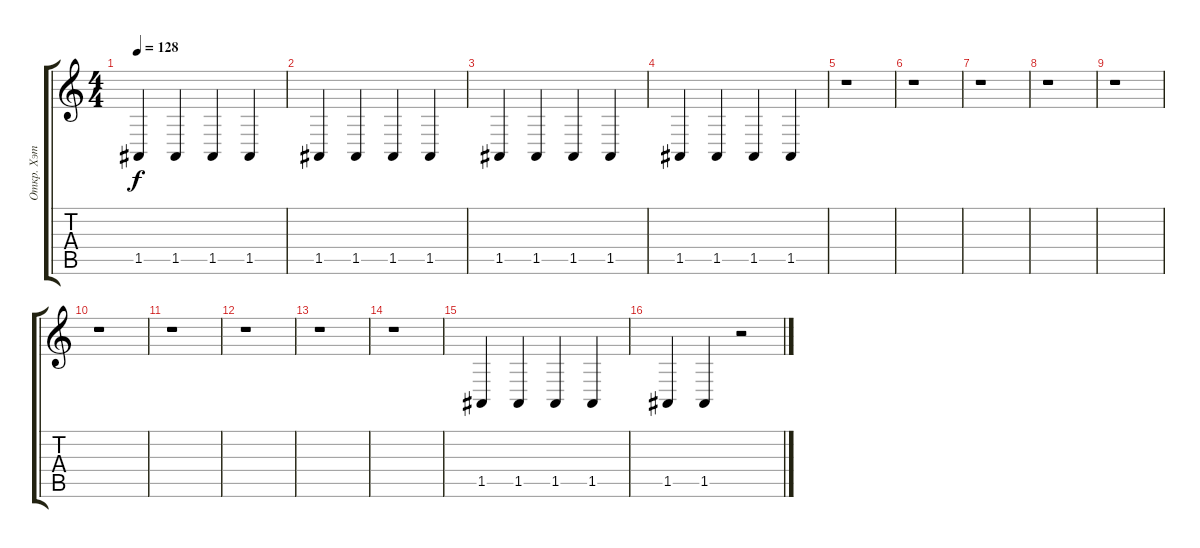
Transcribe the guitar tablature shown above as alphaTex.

\track ("Откр. Хэт" "Откр. Хэт") {instrument acousticgrandpiano}
\staff {score tabs}
\tuning (E4 B3 G3 D3 A2 E2) {hide}
\ts (4 4)
\tempo 128
\clef g2
\ks c
1.5.4{dy f} 1.5.4 1.5.4 1.5.4 |
1.5.4 1.5.4 1.5.4 1.5.4 |
1.5.4 1.5.4 1.5.4 1.5.4 |
1.5.4 1.5.4 1.5.4 1.5.4 |
r.1 |
r.1 |
r.1 |
r.1 |
r.1 |
r.1 |
r.1 |
r.1 |
r.1 |
r.1 |
1.5.4 1.5.4 1.5.4 1.5.4 |
1.5.4 1.5.4 r.2
